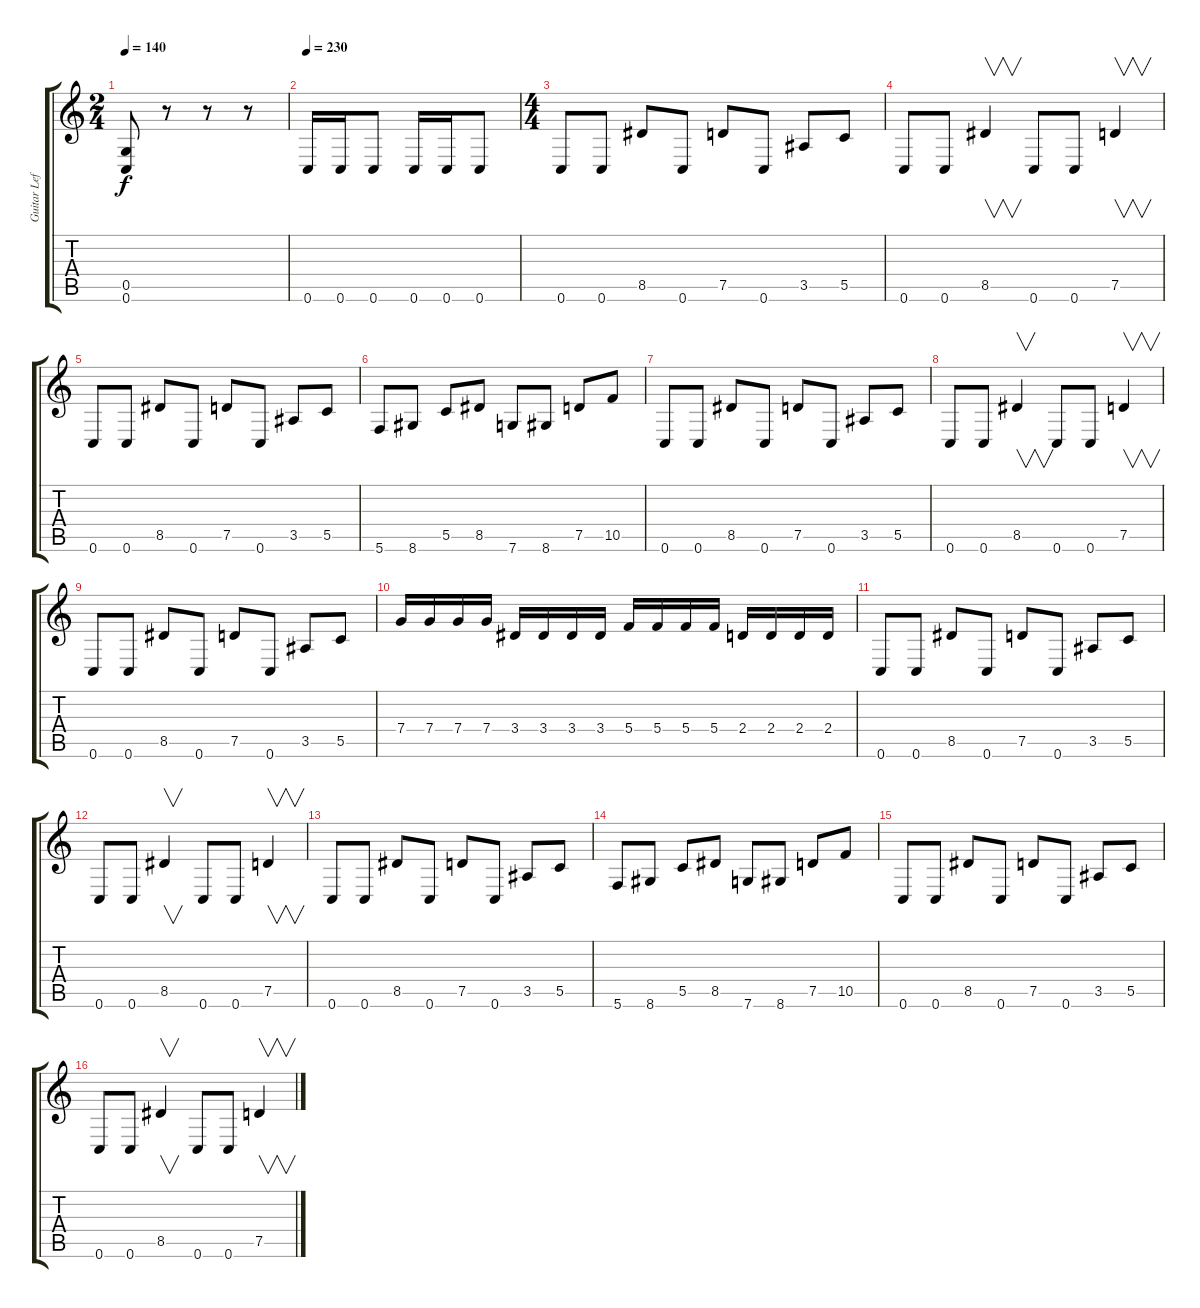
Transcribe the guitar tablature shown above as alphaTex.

\track ("Guitar Left" "Guitar Lef") {instrument distortionguitar bank 255}
\staff {score tabs}
\tuning (D4 A3 F3 C3 G2 C2) {hide}
\ts (2 4)
\tempo 140
\clef g2
\ks c
(0.5 0.6).8{dy f} r.8 r.8 r.8 |
\tempo 230
0.6.16 0.6.16 0.6.8 0.6.16 0.6.16 0.6.8 |
\ts (4 4)
0.6.8 0.6.8 8.5.8 0.6.8 7.5.8 0.6.8 3.5.8 5.5.8 |
0.6.8 0.6.8 8.5.4{v} 0.6.8 0.6.8 7.5.4{v} |
0.6.8 0.6.8 8.5.8 0.6.8 7.5.8 0.6.8 3.5.8 5.5.8 |
5.6.8 8.6.8 5.5.8 8.5.8 7.6.8 8.6.8 7.5.8 10.5.8 |
0.6.8 0.6.8 8.5.8 0.6.8 7.5.8 0.6.8 3.5.8 5.5.8 |
0.6.8 0.6.8 8.5.4{v} 0.6.8 0.6.8 7.5.4{v} |
0.6.8 0.6.8 8.5.8 0.6.8 7.5.8 0.6.8 3.5.8 5.5.8 |
7.4.16 7.4.16 7.4.16 7.4.16 3.4.16 3.4.16 3.4.16 3.4.16 5.4.16 5.4.16 5.4.16 5.4.16 2.4.16 2.4.16 2.4.16 2.4.16 |
0.6.8 0.6.8 8.5.8 0.6.8 7.5.8 0.6.8 3.5.8 5.5.8 |
0.6.8 0.6.8 8.5.4{v} 0.6.8 0.6.8 7.5.4{v} |
0.6.8 0.6.8 8.5.8 0.6.8 7.5.8 0.6.8 3.5.8 5.5.8 |
5.6.8 8.6.8 5.5.8 8.5.8 7.6.8 8.6.8 7.5.8 10.5.8 |
0.6.8 0.6.8 8.5.8 0.6.8 7.5.8 0.6.8 3.5.8 5.5.8 |
0.6.8 0.6.8 8.5.4{v} 0.6.8 0.6.8 7.5.4{v}
